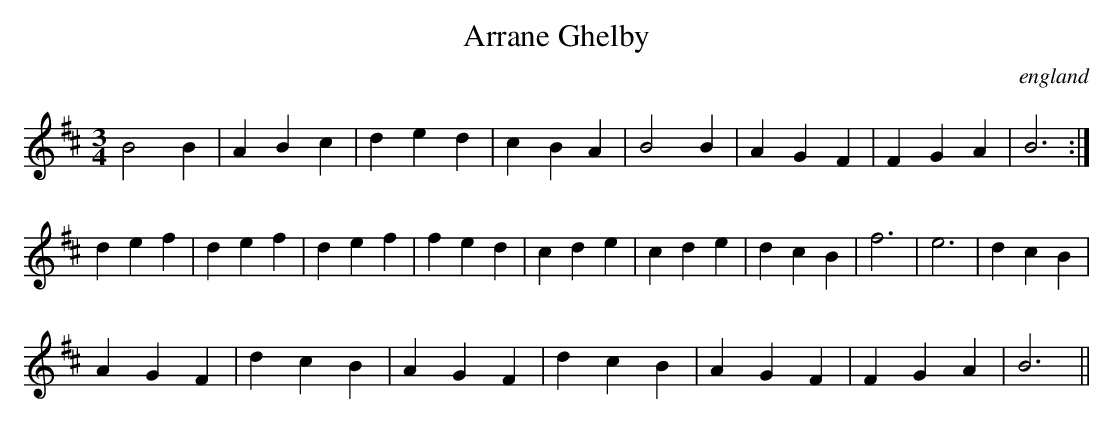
X:1
T:Arrane Ghelby
O:england
M:3/4
L:1/8
K:D
B4B2|A2B2c2|d2e2d2|c2B2A2|B4B2|A2G2F2|F2G2A2|B6:|
d2e2f2|d2e2f2|d2e2f2|f2e2d2|c2d2e2|c2d2e2|d2c2B2|f6|e6|d2c2B2|
A2G2F2|d2c2B2|A2G2F2|d2c2B2|A2G2F2|F2G2A2|B6||
